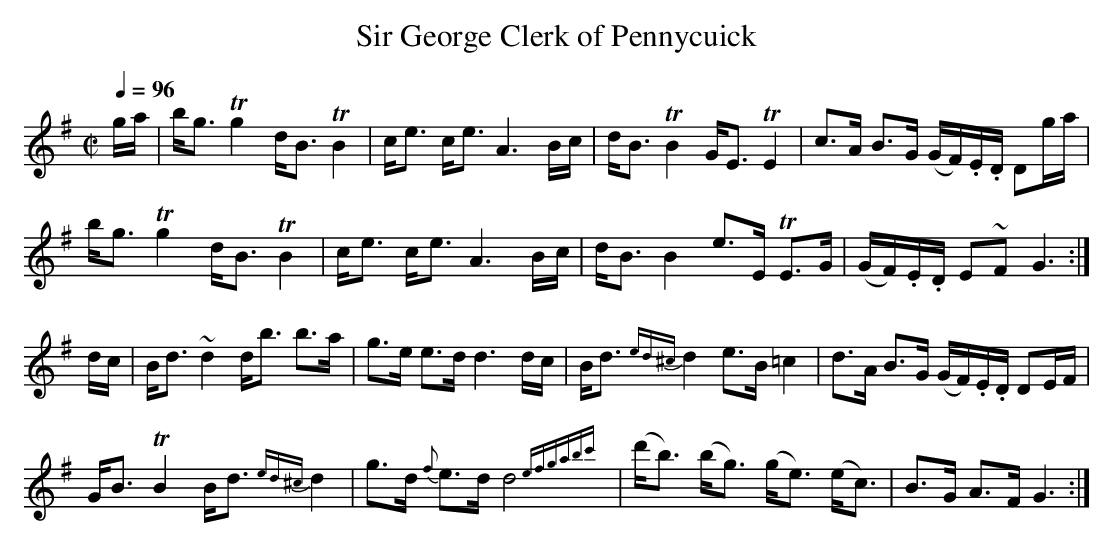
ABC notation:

X:1
T:Sir George Clerk of Pennycuick
M:C|
L:1/8
Q:1/4=96
K:G
g/a/|b<g      Tg2    d<B      TB2  | c<e         c<e  A3           B/c/|\
     d<B      TB2    G<E      TE2  | c>A         B>G (G/F/).E/.D/ Dg/a/|
     b<g      Tg2    d<B      TB2  | c<e         c<e  A3           B/c/|\
     d<B       B2    e>E      TE>G |(G/F/).E/.D/ E~F  G3              :|
d/c/|B<d      ~d2    d<b       b>a | g>e         e>d  d3           d/c/|\
     B<d {ed^c}d2    e>B      =c2  | d>A         B>G (G/F/).E/.D/ DE/F/|
     G<B      TB2    B<d {ed^c}d2  | g>d      {f}e>d  d4{efgabc'}      |\
    (d'<b)    (b<g) (g<e)     (e<c)| B>G         A>F  G3              :|
